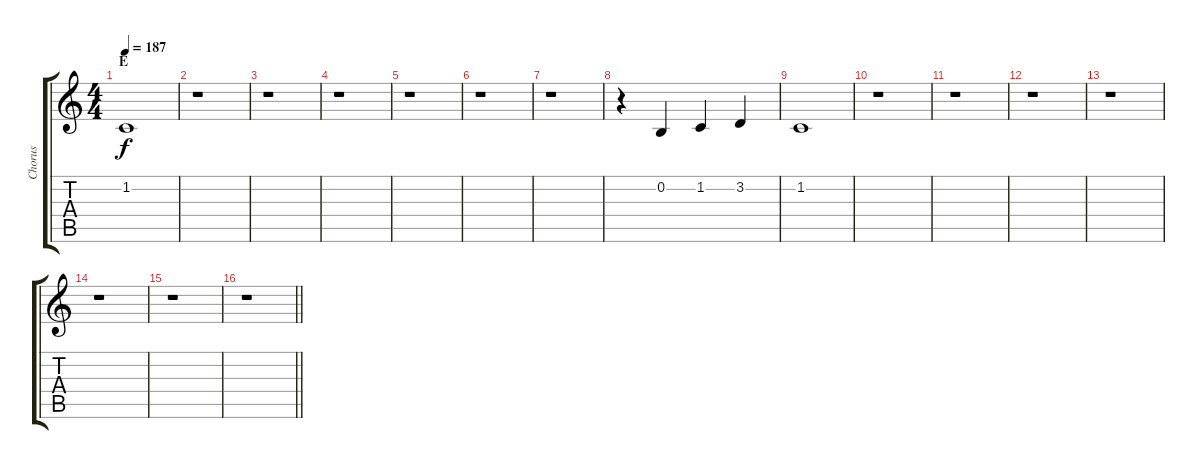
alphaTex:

\track ("Chorus" "Chorus") {instrument voiceoohs}
\staff {score tabs}
\tuning (E4 B3 G3 D3 A2 E2) {hide}
\ts (4 4)
\section ("" "E")
\tempo 187
\clef g2
\ks c
1.2.1{dy f} |
r.1 |
r.1 |
r.1 |
r.1 |
r.1 |
r.1 |
r.4 0.2.4 1.2.4 3.2.4 |
1.2.1 |
r.1 |
r.1 |
r.1 |
r.1 |
r.1 |
r.1 |
\barLineRight lightlight
r.1
